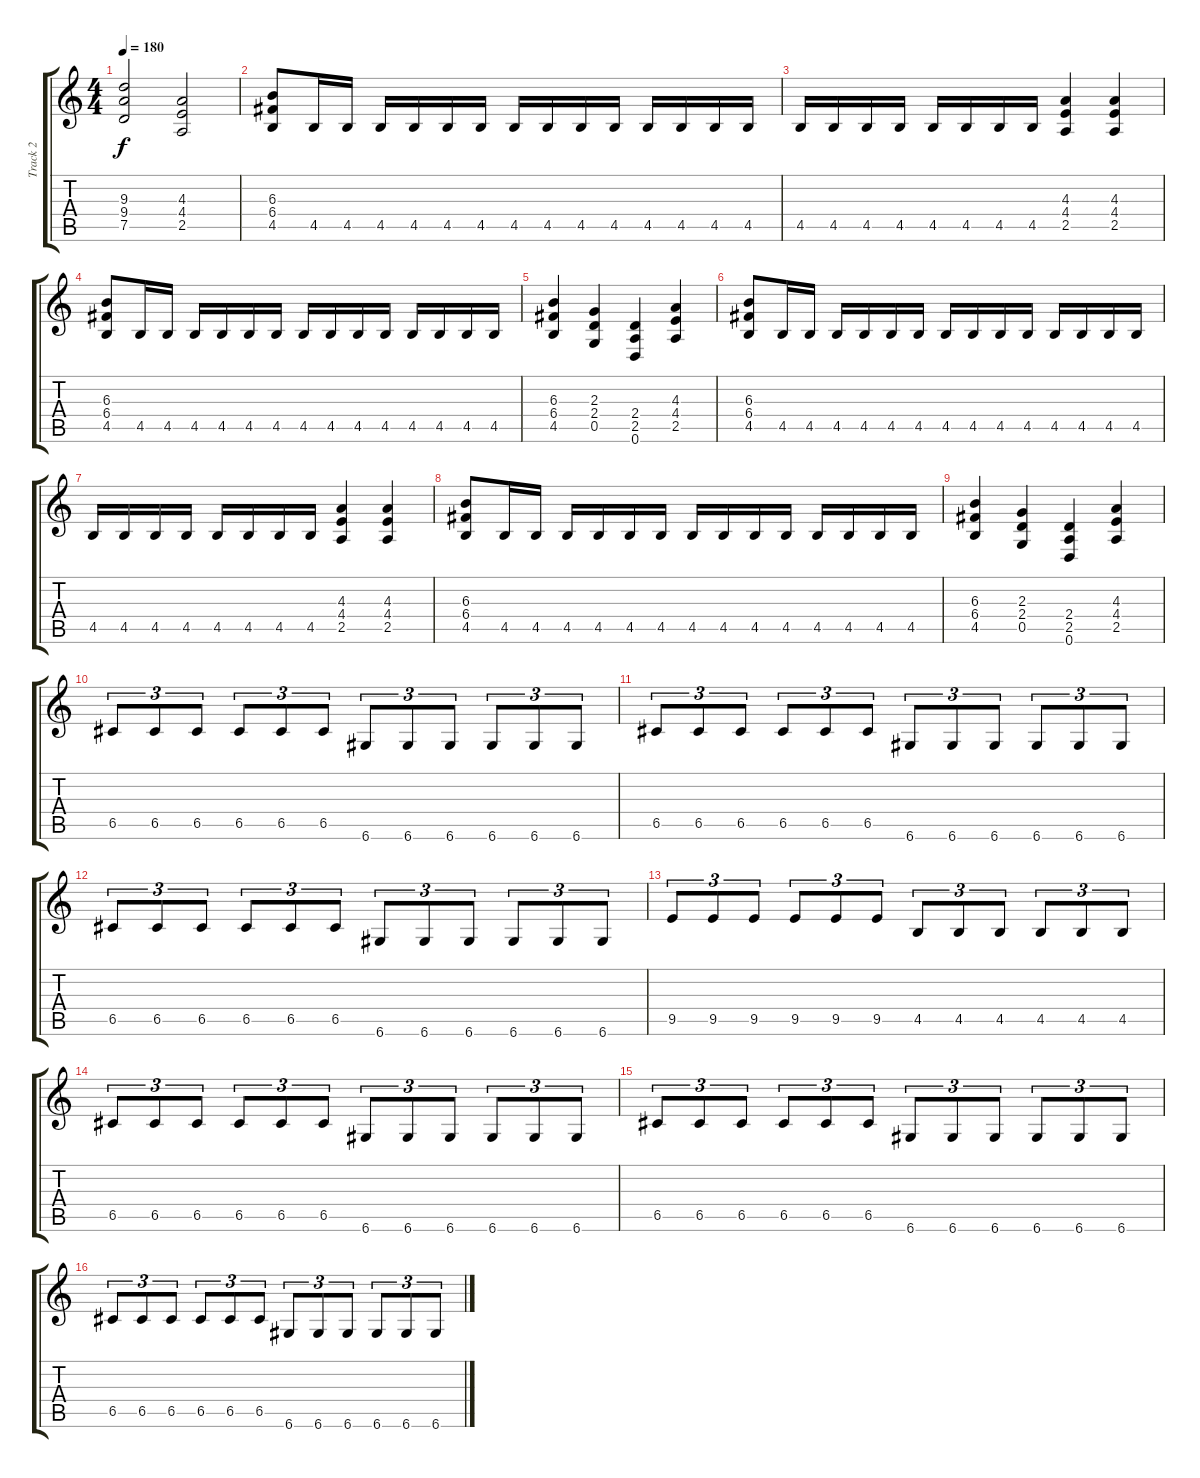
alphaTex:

\track ("Track 2" "Track 2") {instrument overdrivenguitar}
\staff {score tabs}
\tuning (D4 A3 F3 C3 G2 D2) {hide}
\ts (4 4)
\tempo 180
\clef g2
\ks c
(9.3 9.4 7.5).2{dy f} (4.3 4.4 2.5).2 |
(6.3 6.4 4.5).8 4.5.16 4.5.16 4.5.16 4.5.16 4.5.16 4.5.16 4.5.16 4.5.16 4.5.16 4.5.16 4.5.16 4.5.16 4.5.16 4.5.16 |
4.5.16 4.5.16 4.5.16 4.5.16 4.5.16 4.5.16 4.5.16 4.5.16 (4.3 4.4 2.5).4 (4.3 4.4 2.5).4 |
(6.3 6.4 4.5).8 4.5.16 4.5.16 4.5.16 4.5.16 4.5.16 4.5.16 4.5.16 4.5.16 4.5.16 4.5.16 4.5.16 4.5.16 4.5.16 4.5.16 |
(6.3 6.4 4.5).4 (2.3 2.4 0.5).4 (2.4 2.5 0.6).4 (4.3 4.4 2.5).4 |
(6.3 6.4 4.5).8 4.5.16 4.5.16 4.5.16 4.5.16 4.5.16 4.5.16 4.5.16 4.5.16 4.5.16 4.5.16 4.5.16 4.5.16 4.5.16 4.5.16 |
4.5.16 4.5.16 4.5.16 4.5.16 4.5.16 4.5.16 4.5.16 4.5.16 (4.3 4.4 2.5).4 (4.3 4.4 2.5).4 |
(6.3 6.4 4.5).8 4.5.16 4.5.16 4.5.16 4.5.16 4.5.16 4.5.16 4.5.16 4.5.16 4.5.16 4.5.16 4.5.16 4.5.16 4.5.16 4.5.16 |
(6.3 6.4 4.5).4 (2.3 2.4 0.5).4 (2.4 2.5 0.6).4 (4.3 4.4 2.5).4 |
6.5.8{tu (3 2)} 6.5.8{tu (3 2)} 6.5.8{tu (3 2)} 6.5.8{tu (3 2)} 6.5.8{tu (3 2)} 6.5.8{tu (3 2)} 6.6.8{tu (3 2)} 6.6.8{tu (3 2)} 6.6.8{tu (3 2)} 6.6.8{tu (3 2)} 6.6.8{tu (3 2)} 6.6.8{tu (3 2)} |
6.5.8{tu (3 2)} 6.5.8{tu (3 2)} 6.5.8{tu (3 2)} 6.5.8{tu (3 2)} 6.5.8{tu (3 2)} 6.5.8{tu (3 2)} 6.6.8{tu (3 2)} 6.6.8{tu (3 2)} 6.6.8{tu (3 2)} 6.6.8{tu (3 2)} 6.6.8{tu (3 2)} 6.6.8{tu (3 2)} |
6.5.8{tu (3 2)} 6.5.8{tu (3 2)} 6.5.8{tu (3 2)} 6.5.8{tu (3 2)} 6.5.8{tu (3 2)} 6.5.8{tu (3 2)} 6.6.8{tu (3 2)} 6.6.8{tu (3 2)} 6.6.8{tu (3 2)} 6.6.8{tu (3 2)} 6.6.8{tu (3 2)} 6.6.8{tu (3 2)} |
9.5.8{tu (3 2)} 9.5.8{tu (3 2)} 9.5.8{tu (3 2)} 9.5.8{tu (3 2)} 9.5.8{tu (3 2)} 9.5.8{tu (3 2)} 4.5.8{tu (3 2)} 4.5.8{tu (3 2)} 4.5.8{tu (3 2)} 4.5.8{tu (3 2)} 4.5.8{tu (3 2)} 4.5.8{tu (3 2)} |
6.5.8{tu (3 2)} 6.5.8{tu (3 2)} 6.5.8{tu (3 2)} 6.5.8{tu (3 2)} 6.5.8{tu (3 2)} 6.5.8{tu (3 2)} 6.6.8{tu (3 2)} 6.6.8{tu (3 2)} 6.6.8{tu (3 2)} 6.6.8{tu (3 2)} 6.6.8{tu (3 2)} 6.6.8{tu (3 2)} |
6.5.8{tu (3 2)} 6.5.8{tu (3 2)} 6.5.8{tu (3 2)} 6.5.8{tu (3 2)} 6.5.8{tu (3 2)} 6.5.8{tu (3 2)} 6.6.8{tu (3 2)} 6.6.8{tu (3 2)} 6.6.8{tu (3 2)} 6.6.8{tu (3 2)} 6.6.8{tu (3 2)} 6.6.8{tu (3 2)} |
6.5.8{tu (3 2)} 6.5.8{tu (3 2)} 6.5.8{tu (3 2)} 6.5.8{tu (3 2)} 6.5.8{tu (3 2)} 6.5.8{tu (3 2)} 6.6.8{tu (3 2)} 6.6.8{tu (3 2)} 6.6.8{tu (3 2)} 6.6.8{tu (3 2)} 6.6.8{tu (3 2)} 6.6.8{tu (3 2)}
